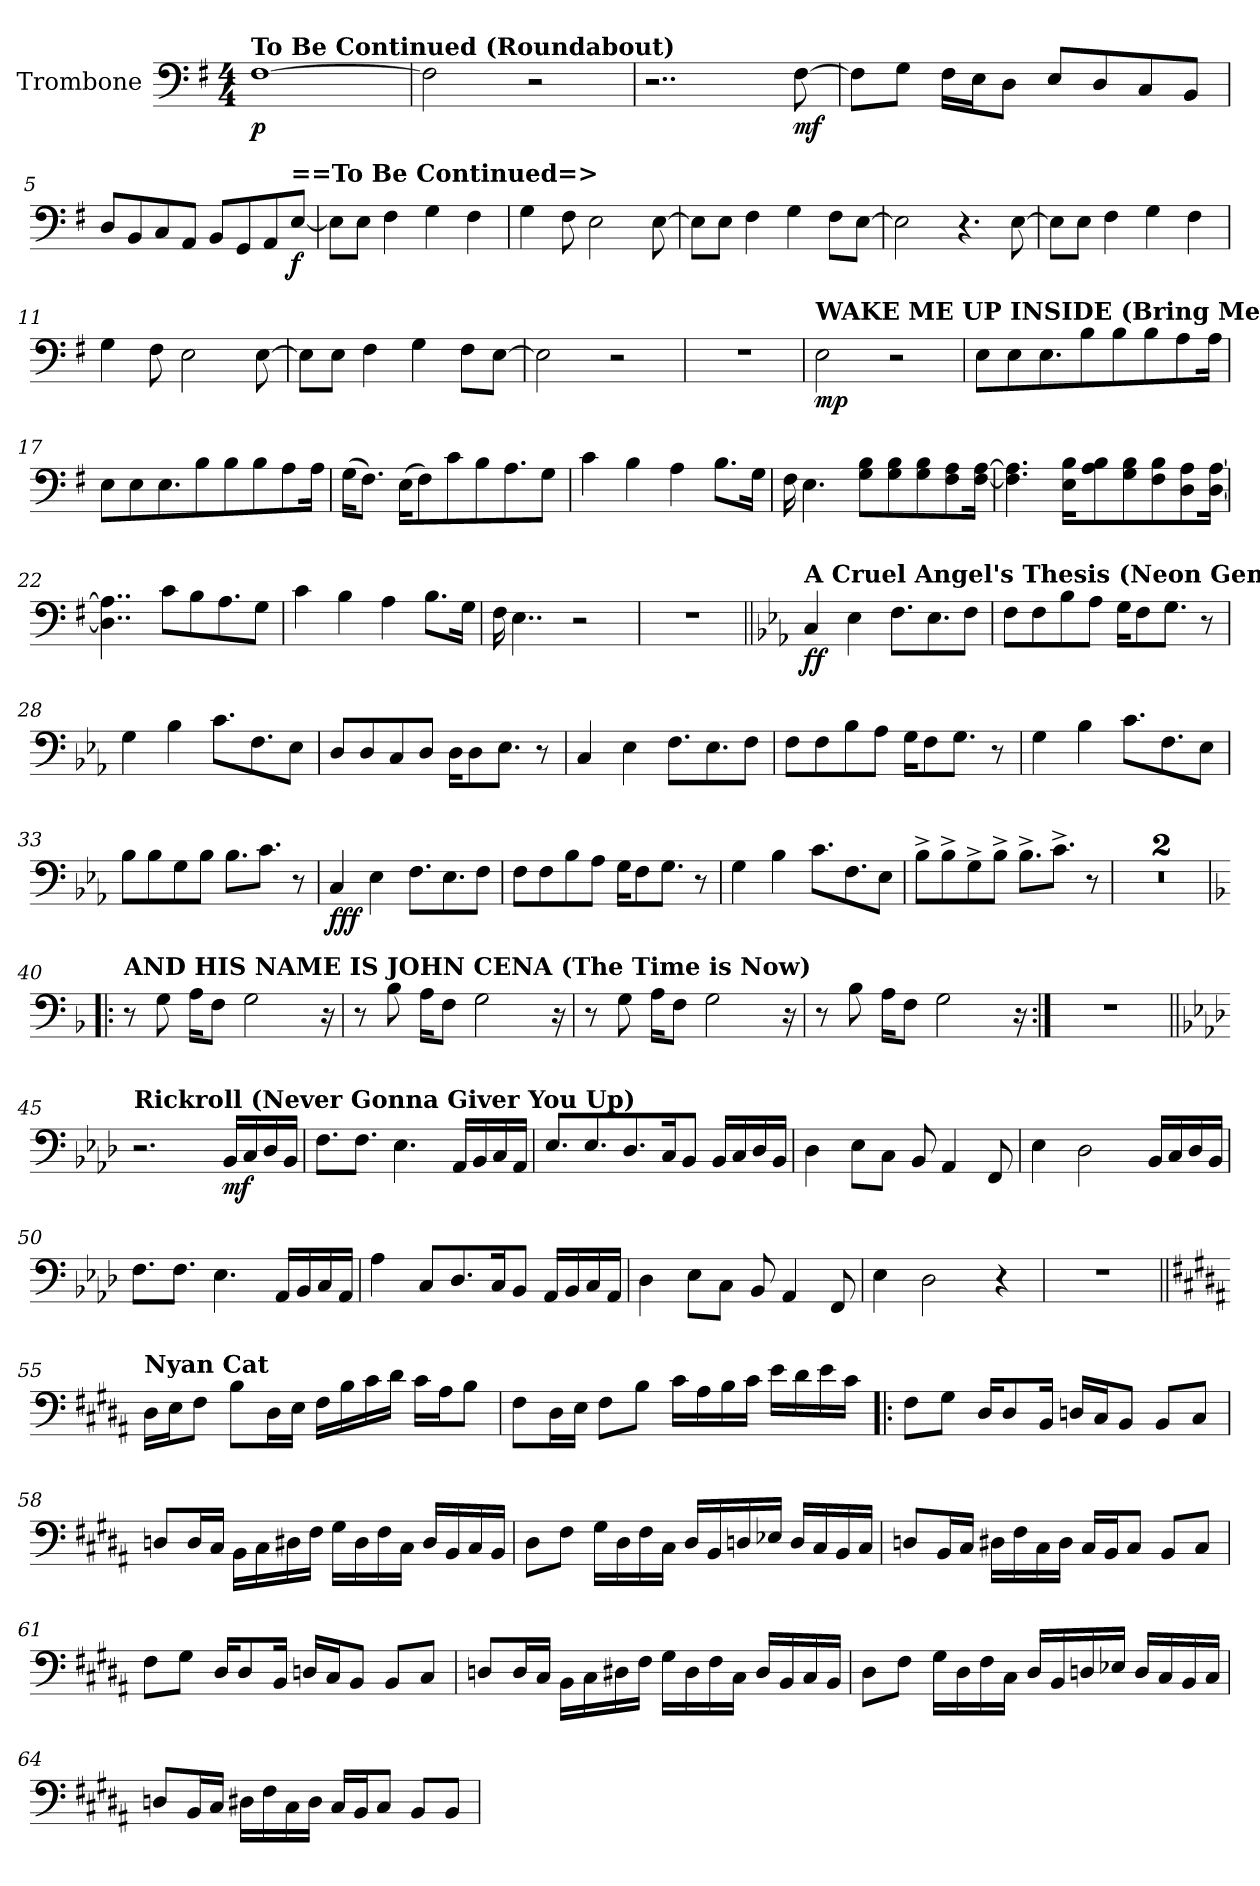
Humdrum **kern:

**kern	**dynam
*part1	*part1
*staff1	*staff1
*I"Trombone	*
*I'Tbn.	*
*clefF4	*
*k[f#]	*
*M4/4	*
*MM138	*
=1	=1
!LO:TX:a:B:t=To Be Continued (Roundabout)	!
!	!LO:DY:b
[1F#	p
=2	=2
2F#\]	.
2r	.
=3	=3
2..r	.
!	!LO:DY:b
[8F#\	mf
=4	=4
8F#\L]	.
8G\J	.
16F#\LL	.
16E\J	.
8D\J	.
8E/L	.
8D/	.
8C/	.
8BB/J	.
=5	=5
8D/L	.
8BB/	.
8C/	.
8AA/J	.
8BB/L	.
8GG/	.
8AA/	.
*MM138	*
!LO:TX:a:B:t===To Be Continued=>	!
!	!LO:DY:b
[8E/J	f
=6	=6
8E\L]	.
8E\J	.
4F#\	.
4G\	.
4F#\	.
!!LO:LB:g=z
=7	=7
4G\	.
8F#\	.
2E\	.
[8E\	.
=8	=8
8E\L]	.
8E\J	.
4F#\	.
4G\	.
8F#\L	.
[8E\J	.
=9	=9
2E\]	.
4.r	.
[8E\	.
=10	=10
8E\L]	.
8E\J	.
4F#\	.
4G\	.
4F#\	.
=11	=11
4G\	.
8F#\	.
2E\	.
[8E\	.
=12	=12
8E\L]	.
8E\J	.
4F#\	.
4G\	.
8F#\L	.
[8E\J	.
=13	=13
2E\]	.
2r	.
=14	=14
1r	.
!!LO:LB:g=z
=15	=15
*MM95	*
!LO:TX:a:B:t=WAKE ME UP INSIDE (Bring Me To Life)	!
!	!LO:DY:b
2E\	mp
2r	.
=16	=16
!	!LO:DY:b
8E\L	other-dynamics
8E\	.
8.E\	.
8B\	.
8B\	.
8B\	.
8A\	.
16A\Jk	.
=17	=17
8E\L	.
8E\	.
8.E\	.
8B\	.
8B\	.
8B\	.
8A\	.
16A\Jk	.
=18	=18
(16G\KL	.
8.F#\J)	.
(16E\KL	.
8F#\)	.
8c\	.
8B\	.
8.A\	.
8G\J	.
=19	=19
4c\	.
4B\	.
4A\	.
8.B\L	.
16G\Jk	.
!!LO:LB:g=z
=20	=20
16F#\	.
4.E\	.
8G\ 8B\L	.
8G\ 8B\	.
8G\ 8B\	.
8F#\ 8A\	.
[16F#\ [16A\Jk	.
=21	=21
4.F#\] 4.A\]	.
16E\ 16B\KL	.
8A\ 8B\	.
8G\ 8B\	.
8F#\ 8B\	.
8D\ 8A\	.
[16D\ [16A\Jk	.
=22	=22
4..D\] 4..A\]	.
8c\L	.
8B\	.
8.A\	.
8G\J	.
=23	=23
4c\	.
4B\	.
4A\	.
8.B\L	.
16G\Jk	.
=24	=24
16F#\	.
4..E\	.
2r	.
=25	=25
1r	.
!!LO:LB:g=z
=26||	=26||
*k[b-e-a-]	*
*MM129	*
!LO:TX:a:B:t=A Cruel Angel's Thesis (Neon Genesis Evangelion)	!
!	!LO:DY:b
4C/	ff
4E-\	.
8.F\L	.
8.E-\	.
8F\J	.
=27	=27
8F\L	.
8F\	.
8B-\	.
8A-\J	.
16G\KL	.
8F\	.
8.G\J	.
8r	.
=28	=28
4G\	.
4B-\	.
8.c\L	.
8.F\	.
8E-\J	.
=29	=29
8D/L	.
8D/	.
8C/	.
8D/J	.
16D\KL	.
8D\	.
8.E-\J	.
8r	.
!!LO:LB:g=z
=30	=30
4C/	.
4E-\	.
8.F\L	.
8.E-\	.
8F\J	.
=31	=31
8F\L	.
8F\	.
8B-\	.
8A-\J	.
16G\KL	.
8F\	.
8.G\J	.
8r	.
=32	=32
4G\	.
4B-\	.
8.c\L	.
8.F\	.
8E-\J	.
=33	=33
8B-\L	.
8B-\	.
8G\	.
8B-\J	.
8.B-\L	.
8.c\J	.
8r	.
!!LO:LB:g=z
=34	=34
!	!LO:DY:b
4C/	fff
4E-\	.
8.F\L	.
8.E-\	.
8F\J	.
=35	=35
8F\L	.
8F\	.
8B-\	.
8A-\J	.
16G\KL	.
8F\	.
8.G\J	.
8r	.
=36	=36
4G\	.
4B-\	.
8.c\L	.
8.F\	.
8E-\J	.
=37	=37
8B-^\L	.
8B-^\	.
8G^\	.
8B-^\J	.
8.B-^\L	.
8.c^\J	.
8r	.
=38	=38
1r	.
=39	=39
1r	.
!!LO:LB:g=z
=40!|:	=40!|:
*k[b-]	*
*MM87	*
!LO:TX:a:B:t=AND HIS NAME IS JOHN CENA (The Time is Now)	!
8r	.
!	!LO:DY:b
8G\	other-dynamics
16A\KL	.
8F\J	.
2G\	.
16r	.
=41	=41
8r	.
8B-\	.
16A\KL	.
8F\J	.
2G\	.
16r	.
=42	=42
8r	.
8G\	.
16A\KL	.
8F\J	.
2G\	.
16r	.
=43	=43
8r	.
8B-\	.
16A\KL	.
8F\J	.
2G\	.
16r	.
=44:|!	=44:|!
1r	.
!!LO:PB:g=z
=45||	=45||
*k[b-e-a-d-]	*
*MM114	*
!LO:TX:a:B:t=Rickroll (Never Gonna Giver You Up)	!
2.r	.
!	!LO:DY:b
16BB-/LL	mf
16C/	.
16D-/	.
16BB-/JJ	.
=46	=46
8.F\L	.
8.F\J	.
4.E-\	.
16AA-/LL	.
16BB-/	.
16C/	.
16AA-/JJ	.
=47	=47
8.E-/L	.
8.E-/	.
8.D-/	.
16C/K	.
8BB-/J	.
16BB-/LL	.
16C/	.
16D-/	.
16BB-/JJ	.
=48	=48
4D-\	.
8E-\L	.
8C\J	.
8BB-/	.
4AA-/	.
8FF/	.
=49	=49
4E-\	.
2D-\	.
16BB-/LL	.
16C/	.
16D-/	.
16BB-/JJ	.
!!LO:LB:g=z
=50	=50
8.F\L	.
8.F\J	.
4.E-\	.
16AA-/LL	.
16BB-/	.
16C/	.
16AA-/JJ	.
=51	=51
4A-\	.
8C/L	.
8.D-/	.
16C/K	.
8BB-/J	.
16AA-/LL	.
16BB-/	.
16C/	.
16AA-/JJ	.
=52	=52
4D-\	.
8E-\L	.
8C\J	.
8BB-/	.
4AA-/	.
8FF/	.
=53	=53
4E-\	.
2D-\	.
4r	.
=54	=54
1r	.
!!LO:LB:g=z
=55||	=55||
*k[f#c#g#d#a#]	*
*MM142	*
!LO:TX:a:B:t=Nyan Cat	!
16D#\LL	.
16E\J	.
8F#\J	.
8B\L	.
16D#\L	.
16E\JJ	.
16F#\LL	.
16B\	.
16c#\	.
16d#\JJ	.
16c#\LL	.
16A#\J	.
8B\J	.
=56	=56
8F#\L	.
16D#\L	.
16E\JJ	.
8F#\L	.
8B\J	.
16c#\LL	.
16A#\	.
16B\	.
16c#\JJ	.
16e\LL	.
16d#\	.
16e\	.
16c#\JJ	.
=57!|:	=57!|:
8F#\L	.
8G#\J	.
16D#/KL	.
8D#/	.
16BB/Jk	.
16Dn/LL	.
16C#/J	.
8BB/J	.
8BB/L	.
8C#/J	.
!!LO:LB:g=z
=58	=58
8Dn/L	.
16D/L	.
16C#/JJ	.
16BB\LL	.
16C#\	.
16D#X\	.
16F#\JJ	.
16G#\LL	.
16D#\	.
16F#\	.
16C#\JJ	.
16D#/LL	.
16BB/	.
16C#/	.
16BB/JJ	.
=59	=59
8D#\L	.
8F#\J	.
16G#\LL	.
16D#\	.
16F#\	.
16C#\JJ	.
16D#/LL	.
16BB/	.
16Dn/	.
16E-X/JJ	.
16D/LL	.
16C#/	.
16BB/	.
16C#/JJ	.
=60	=60
8Dn/L	.
16BB/L	.
16C#/JJ	.
16D#X\LL	.
16F#\	.
16C#\	.
16D#\JJ	.
16C#/LL	.
16BB/J	.
8C#/J	.
8BB/L	.
8C#/J	.
!!LO:LB:g=z
=61	=61
8F#\L	.
8G#\J	.
16D#/KL	.
8D#/	.
16BB/Jk	.
16Dn/LL	.
16C#/J	.
8BB/J	.
8BB/L	.
8C#/J	.
=62	=62
8Dn/L	.
16D/L	.
16C#/JJ	.
16BB\LL	.
16C#\	.
16D#X\	.
16F#\JJ	.
16G#\LL	.
16D#\	.
16F#\	.
16C#\JJ	.
16D#/LL	.
16BB/	.
16C#/	.
16BB/JJ	.
=63	=63
8D#\L	.
8F#\J	.
16G#\LL	.
16D#\	.
16F#\	.
16C#\JJ	.
16D#/LL	.
16BB/	.
16Dn/	.
16E-X/JJ	.
16D/LL	.
16C#/	.
16BB/	.
16C#/JJ	.
!!LO:LB:g=z
=64	=64
8Dn/L	.
16BB/L	.
16C#/JJ	.
16D#X\LL	.
16F#\	.
16C#\	.
16D#\JJ	.
16C#/LL	.
16BB/J	.
8C#/J	.
8BB/L	.
8BB/J	.
=	=
*-	*-
